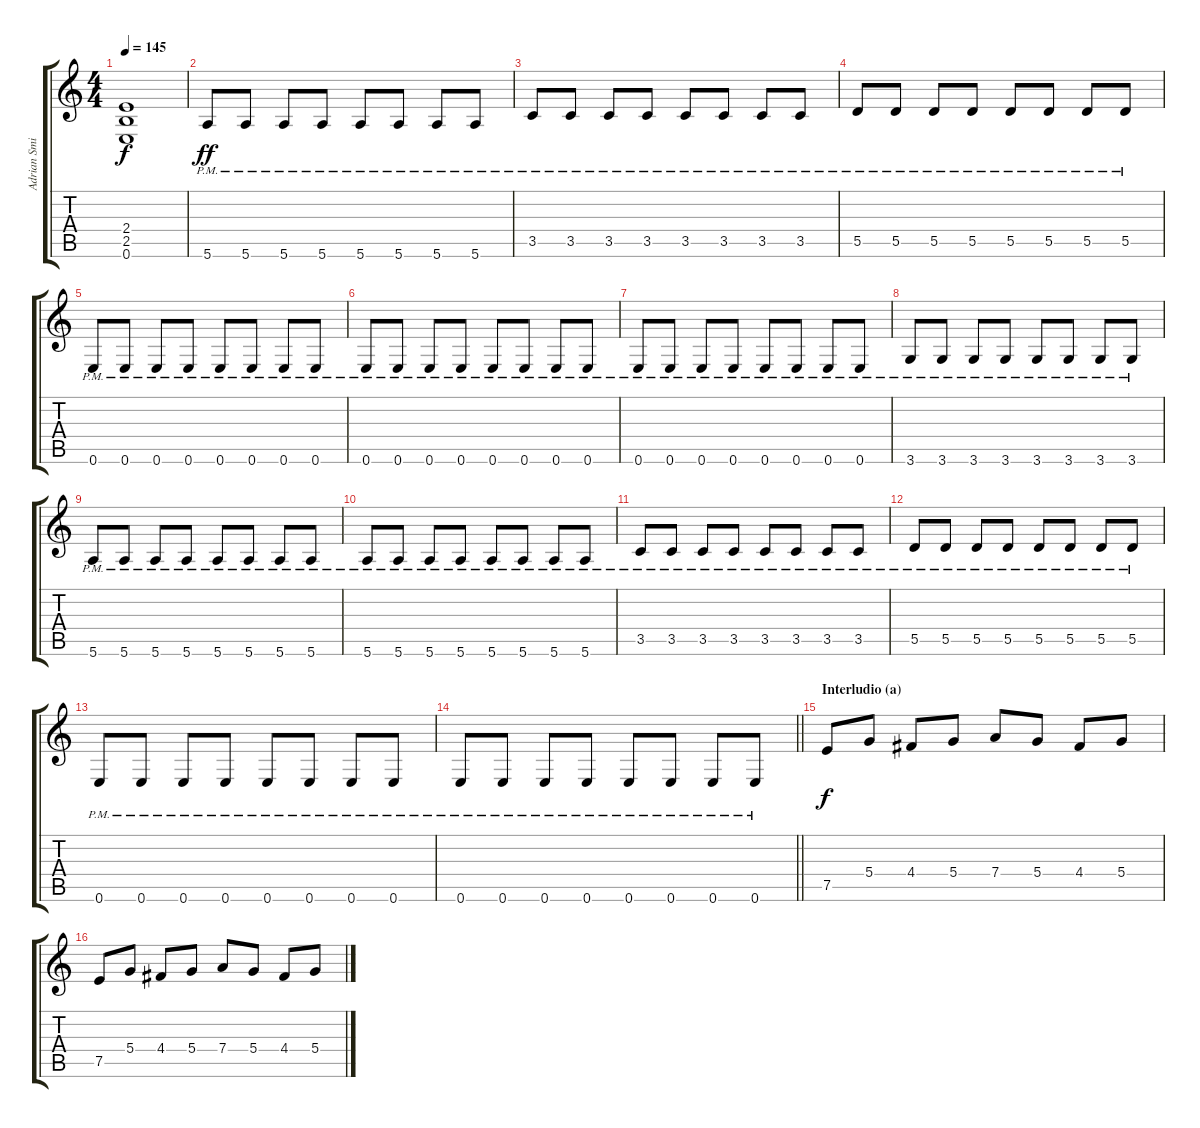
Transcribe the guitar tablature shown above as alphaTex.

\track ("Adrian Smith" "Adrian Smi") {instrument distortionguitar}
\staff {score tabs}
\tuning (E4 B3 G3 D3 A2 E2) {hide}
\ts (4 4)
\tempo 145
\clef g2
\ks c
(2.4{t} 2.5{t} 0.6{t}).1{dy f} |
5.6{pm}.8{dy ff volume 9} 5.6{pm}.8 5.6{pm}.8 5.6{pm}.8 5.6{pm}.8 5.6{pm}.8 5.6{pm}.8 5.6{pm}.8 |
3.5{pm}.8 3.5{pm}.8 3.5{pm}.8 3.5{pm}.8 3.5{pm}.8 3.5{pm}.8 3.5{pm}.8 3.5{pm}.8 |
5.5{pm}.8 5.5{pm}.8 5.5{pm}.8 5.5{pm}.8 5.5{pm}.8 5.5{pm}.8 5.5{pm}.8 5.5{pm}.8 |
0.6{pm}.8 0.6{pm}.8 0.6{pm}.8 0.6{pm}.8 0.6{pm}.8 0.6{pm}.8 0.6{pm}.8 0.6{pm}.8 |
0.6{pm}.8 0.6{pm}.8 0.6{pm}.8 0.6{pm}.8 0.6{pm}.8 0.6{pm}.8 0.6{pm}.8 0.6{pm}.8 |
0.6{pm}.8 0.6{pm}.8 0.6{pm}.8 0.6{pm}.8 0.6{pm}.8 0.6{pm}.8 0.6{pm}.8 0.6{pm}.8 |
3.6{pm}.8 3.6{pm}.8 3.6{pm}.8 3.6{pm}.8 3.6{pm}.8 3.6{pm}.8 3.6{pm}.8 3.6{pm}.8 |
5.6{pm}.8 5.6{pm}.8 5.6{pm}.8 5.6{pm}.8 5.6{pm}.8 5.6{pm}.8 5.6{pm}.8 5.6{pm}.8 |
5.6{pm}.8 5.6{pm}.8 5.6{pm}.8 5.6{pm}.8 5.6{pm}.8 5.6{pm}.8 5.6{pm}.8 5.6{pm}.8 |
3.5{pm}.8 3.5{pm}.8 3.5{pm}.8 3.5{pm}.8 3.5{pm}.8 3.5{pm}.8 3.5{pm}.8 3.5{pm}.8 |
5.5{pm}.8 5.5{pm}.8 5.5{pm}.8 5.5{pm}.8 5.5{pm}.8 5.5{pm}.8 5.5{pm}.8 5.5{pm}.8 |
0.6{pm}.8 0.6{pm}.8 0.6{pm}.8 0.6{pm}.8 0.6{pm}.8 0.6{pm}.8 0.6{pm}.8 0.6{pm}.8 |
\barLineRight lightlight
0.6{pm}.8 0.6{pm}.8 0.6{pm}.8 0.6{pm}.8 0.6{pm}.8 0.6{pm}.8 0.6{pm}.8 0.6{pm}.8 |
\section ("" "Interludio (a)")
7.5.8{dy f volume 11} 5.4.8 4.4.8 5.4.8 7.4.8 5.4.8 4.4.8 5.4.8 |
7.5.8 5.4.8 4.4.8 5.4.8 7.4.8 5.4.8 4.4.8 5.4.8
